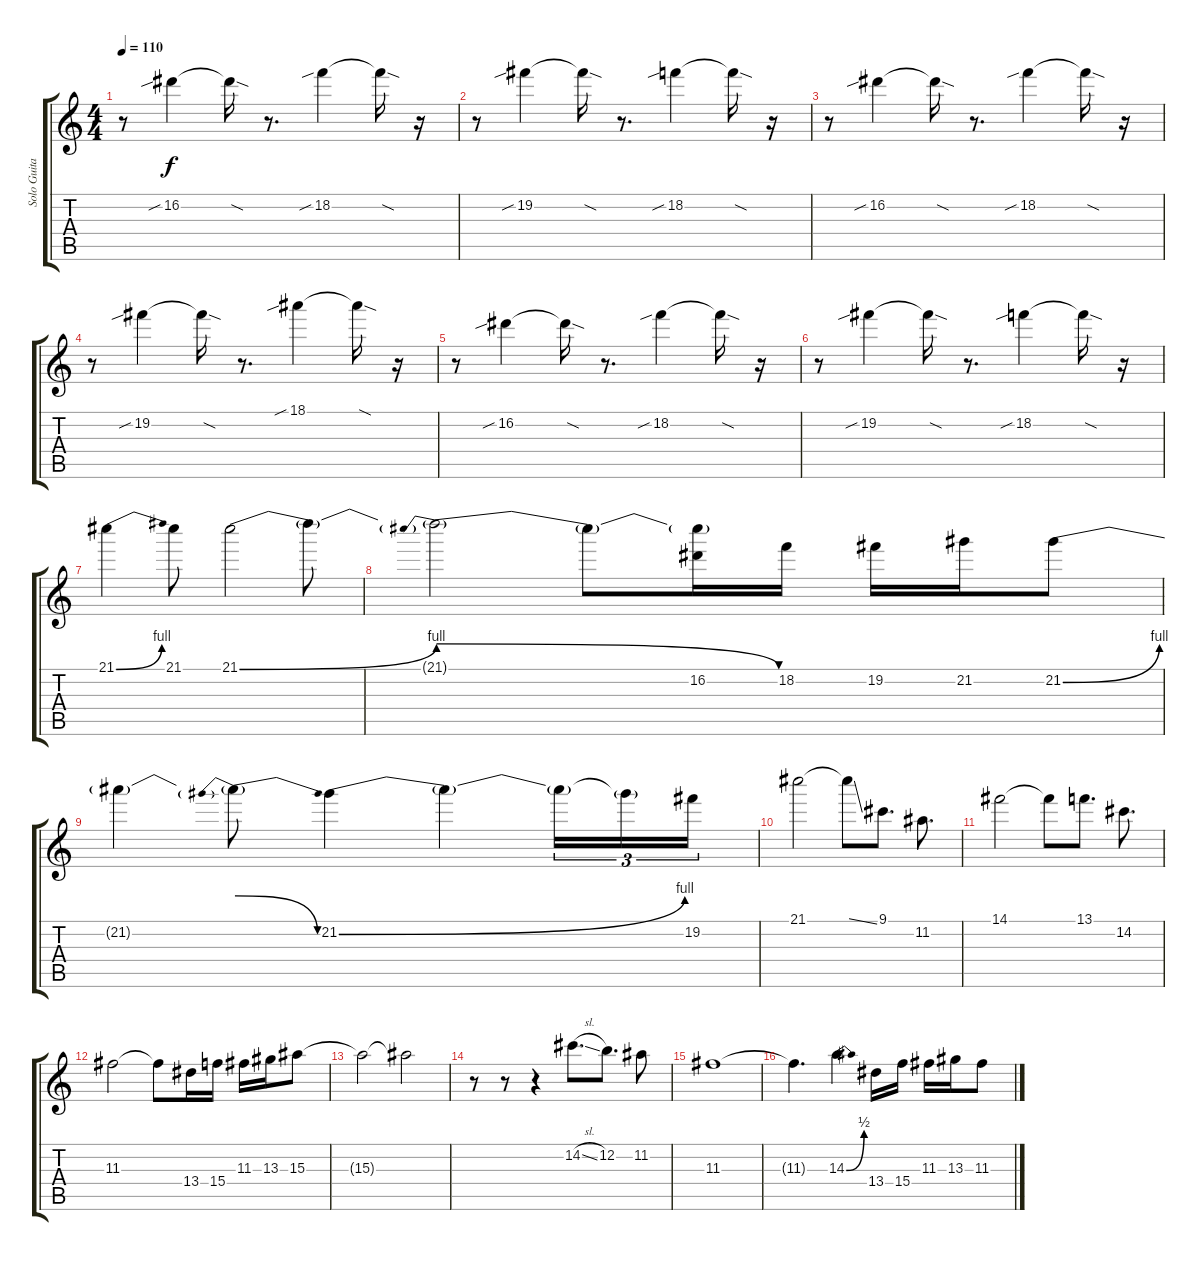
\track ("Solo Guitar" "Solo Guita") {instrument distortionguitar}
\staff {score tabs}
\tuning (E4 B3 G3 D3 A2 E2) {hide}
\ts (4 4)
\tempo 110
\clef g2
\ks c
r.8{dy f} 16.2{sib}.4 16.2{sod t}.16 r.8{d} 18.2{sib}.4 18.2{sod t}.16 r.16 |
r.8 19.2{sib}.4 19.2{sod t}.16 r.8{d} 18.2{sib}.4 18.2{sod t}.16 r.16 |
r.8 16.2{sib}.4 16.2{sod t}.16 r.8{d} 18.2{sib}.4 18.2{sod t}.16 r.16 |
r.8 19.2{sib}.4 19.2{sod t}.16 r.8{d} 18.1{sib}.4 18.1{sod t}.16 r.16 |
r.8 16.2{sib}.4 16.2{sod t}.16 r.8{d} 18.2{sib}.4 18.2{sod t}.16 r.16 |
r.8 19.2{sib}.4 19.2{sod t}.16 r.8{d} 18.2{sib}.4 18.2{sod t}.16 r.16 |
21.1{be (bend 0 0 60 4)}.4 21.1.8 21.1{be (bend 0 0 60 4)}.2 21.1{t}.8 |
21.1{be (prebendrelease 0 4 60 0) t}.2 21.1{t}.8 (21.1{t} 16.2).16 18.2.16 19.2.16 21.2.16 21.2{be (bend 0 0 60 4)}.8 |
21.2{t}.4 21.2{be (prebendrelease 0 4 60 0) t}.8 21.2{be (bend 0 0 60 4)}.4 21.2{t}.4 21.2{t}.16{tu (3 2)} 21.2{t}.16{tu (3 2)} 19.2.16{tu (3 2)} |
21.1.2 21.1{ss t}.8 9.1.8{d} 11.2.8{d} |
14.1.2 14.1{t}.8 13.1.8{d} 14.2.8{d} |
11.3.2 11.3{t}.8 13.4.16 15.4.16 11.3.16 13.3.16 15.3.8 |
15.3{t}.2 15.3{t}.2{volume 3} |
r.8 r.8{volume 12} r.4 14.2{sl}.8{d} 12.2.8{d} 11.2.8 |
11.3.1 |
11.3{t}.4{d} 14.3{be (bend 0 0 60 2)}.4 13.4.16{volume 14} 15.4.16 11.3.16 13.3.16 11.3.8
